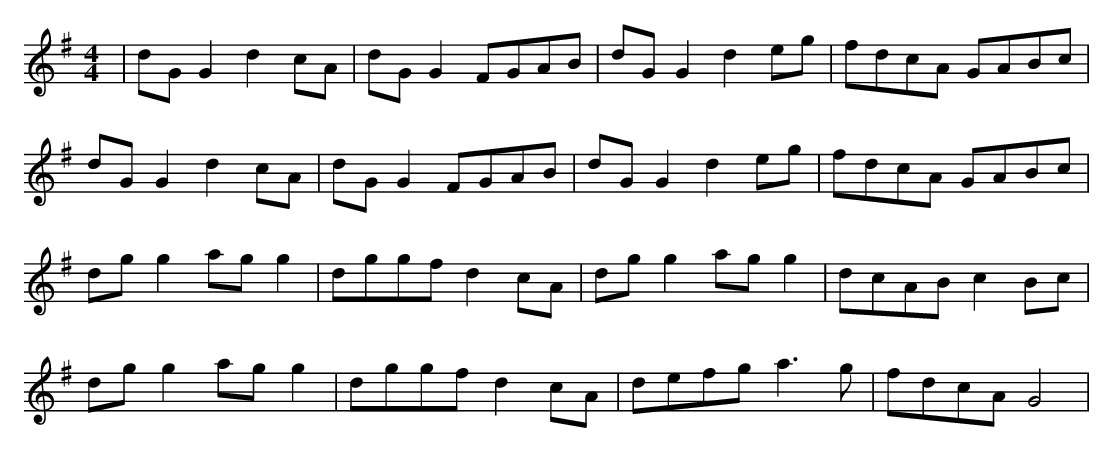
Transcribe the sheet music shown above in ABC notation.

X:1
M:4/4
K:G
|dG G2 d2 cA|dG G2 FGAB|dG G2 d2 eg|fdcA GABc|
dG G2 d2 cA|dG G2 FGAB|dG G2 d2 eg|fdcA GABc|
dg g2 ag g2|dggf d2 cA|dg g2 ag g2|dcAB c2 Bc|
dg g2 ag g2|dggf d2 cA|defg a3 g|fdcA G4|
